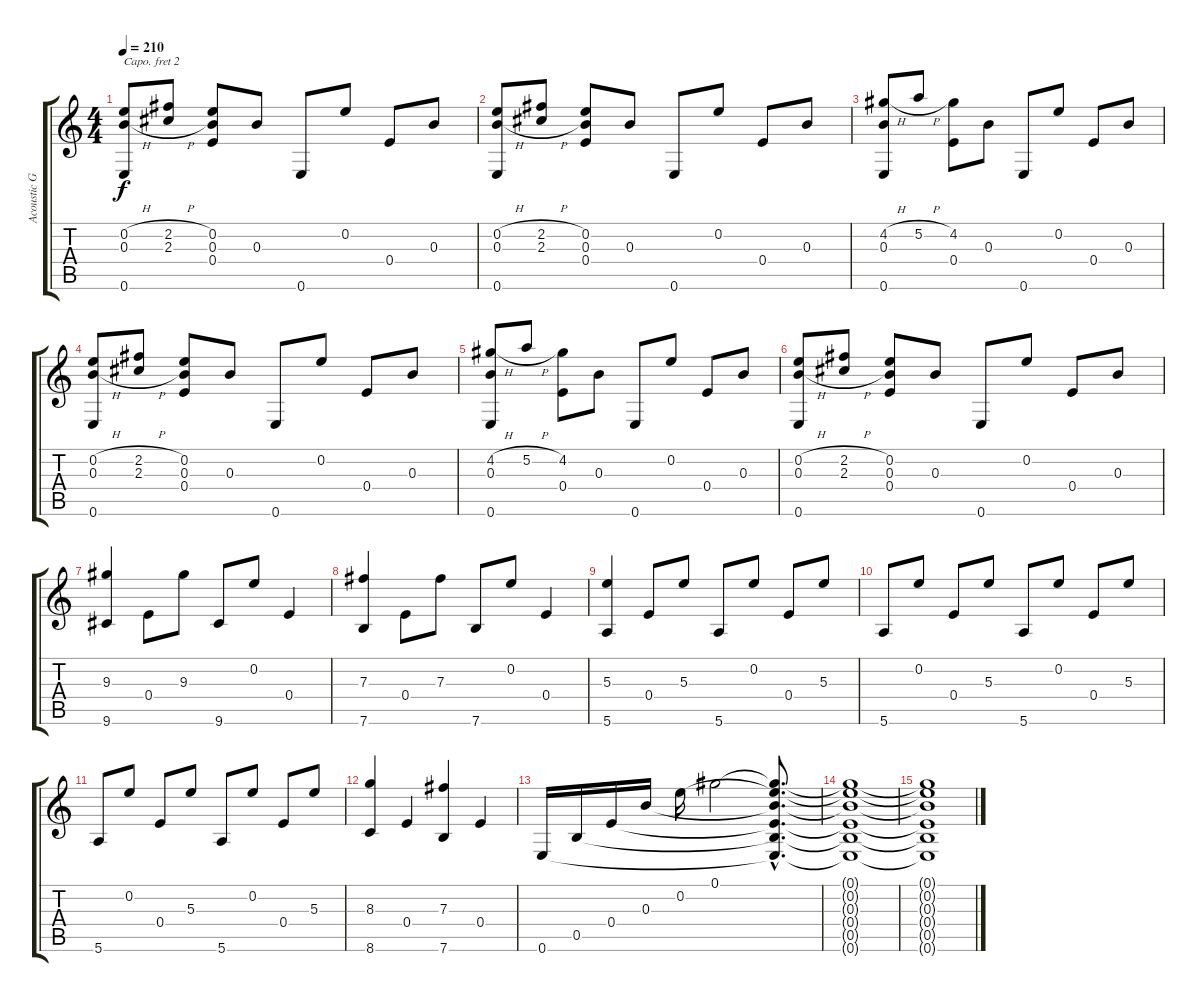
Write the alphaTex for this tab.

\track ("Acoustic Guitar" "Acoustic G") {instrument acousticguitarnylon}
\staff {score tabs}
\capo 2
\tuning (Gb4 D4 A3 D3 A2 D2) {hide}
\ts (4 4)
\tempo 210
\clef g2
\ks c
(0.2{h} 0.3{h} 0.6).8{dy f} (2.2{h} 2.3{h}).8 (0.2 0.3 0.4).8 0.3.8 0.6.8 0.2.8 0.4.8 0.3.8 |
(0.2{h} 0.3{h} 0.6).8 (2.2{h} 2.3{h}).8 (0.2 0.3 0.4).8 0.3.8 0.6.8 0.2.8 0.4.8 0.3.8 |
(4.2{h} 0.3 0.6).8 5.2{h}.8 (4.2 0.4).8 0.3.8 0.6.8 0.2.8 0.4.8 0.3.8 |
(0.2{h} 0.3{h} 0.6).8 (2.2{h} 2.3{h}).8 (0.2 0.3 0.4).8 0.3.8 0.6.8 0.2.8 0.4.8 0.3.8 |
(4.2{h} 0.3 0.6).8 5.2{h}.8 (4.2 0.4).8 0.3.8 0.6.8 0.2.8 0.4.8 0.3.8 |
(0.2{h} 0.3{h} 0.6).8 (2.2{h} 2.3{h}).8 (0.2 0.3 0.4).8 0.3.8 0.6.8 0.2.8 0.4.8 0.3.8 |
(9.3 9.6).4 0.4.8 9.3.8 9.6.8 0.2.8 0.4.4 |
(7.3 7.6).4 0.4.8 7.3.8 7.6.8 0.2.8 0.4.4 |
(5.3 5.6).4 0.4.8 5.3.8 5.6.8 0.2.8 0.4.8 5.3.8 |
5.6.8 0.2.8 0.4.8 5.3.8 5.6.8 0.2.8 0.4.8 5.3.8 |
5.6.8 0.2.8 0.4.8 5.3.8 5.6.8 0.2.8 0.4.8 5.3.8 |
(8.3 8.6).4 0.4.4 (7.3 7.6).4 0.4.4 |
0.6.16 0.5.16 0.4.16 0.3.16 0.2.16 0.1.2 (0.1{hac t} 0.2{hac t} 0.3{hac t} 0.4{hac t} 0.5{hac t} 0.6{hac t}).8{d} |
(0.1{t} 0.2{t} 0.3{t} 0.4{t} 0.5{t} 0.6{t}).1 |
(0.1{t} 0.2{t} 0.3{t} 0.4{t} 0.5{t} 0.6{t}).1
